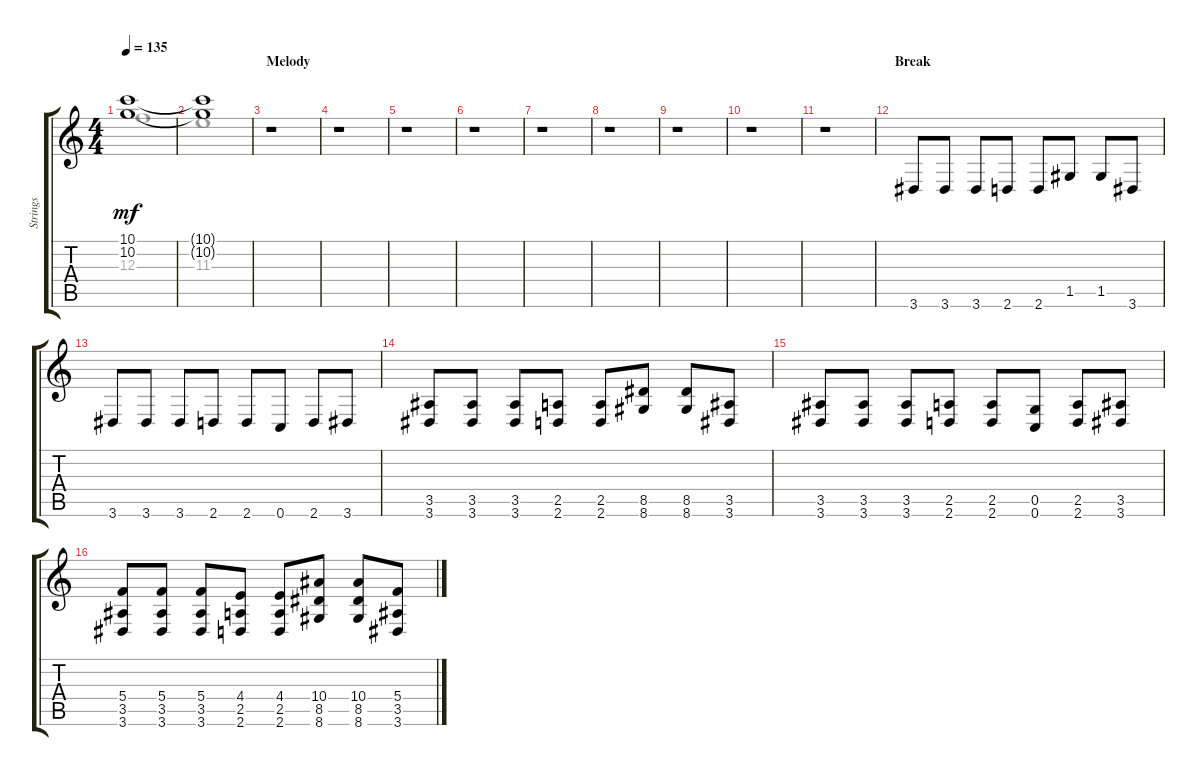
\track ("Strings" "Strings") {instrument electricguitarclean}
\staff {score tabs}
\tuning (D4 A3 F3 C3 G2 C2) {hide}
\voice
\ts (4 4)
\tempo 135
\clef g2
\ks aminor
(10.1 10.2).1{dy mf} |
(10.1{t} 10.2{t}).1 |
\section ("" "Melody")
r.1 |
r.1 |
r.1 |
r.1 |
r.1 |
r.1 |
r.1 |
r.1 |
r.1 |
\section ("" "Break")
3.6.8 3.6.8 3.6.8 2.6.8 2.6.8 1.5.8 1.5.8 3.6.8 |
3.6.8 3.6.8 3.6.8 2.6.8 2.6.8 0.6.8 2.6.8 3.6.8 |
(3.5 3.6).8 (3.5 3.6).8 (3.5 3.6).8 (2.5 2.6).8 (2.5 2.6).8 (8.5 8.6).8 (8.5 8.6).8 (3.5 3.6).8 |
(3.5 3.6).8 (3.5 3.6).8 (3.5 3.6).8 (2.5 2.6).8 (2.5 2.6).8 (0.5 0.6).8 (2.5 2.6).8 (3.5 3.6).8 |
(5.4 3.5 3.6).8 (5.4 3.5 3.6).8 (5.4 3.5 3.6).8 (4.4 2.5 2.6).8 (4.4 2.5 2.6).8 (10.4 8.5 8.6).8 (10.4 8.5 8.6).8 (5.4 3.5 3.6).8
\voice
\clef g2
\ottava regular
\simile none
\ks aminor
12.3.1{dy mf} |
11.3.1 |
|
|
|
|
|
|
|
|
|
|
|
|
|
